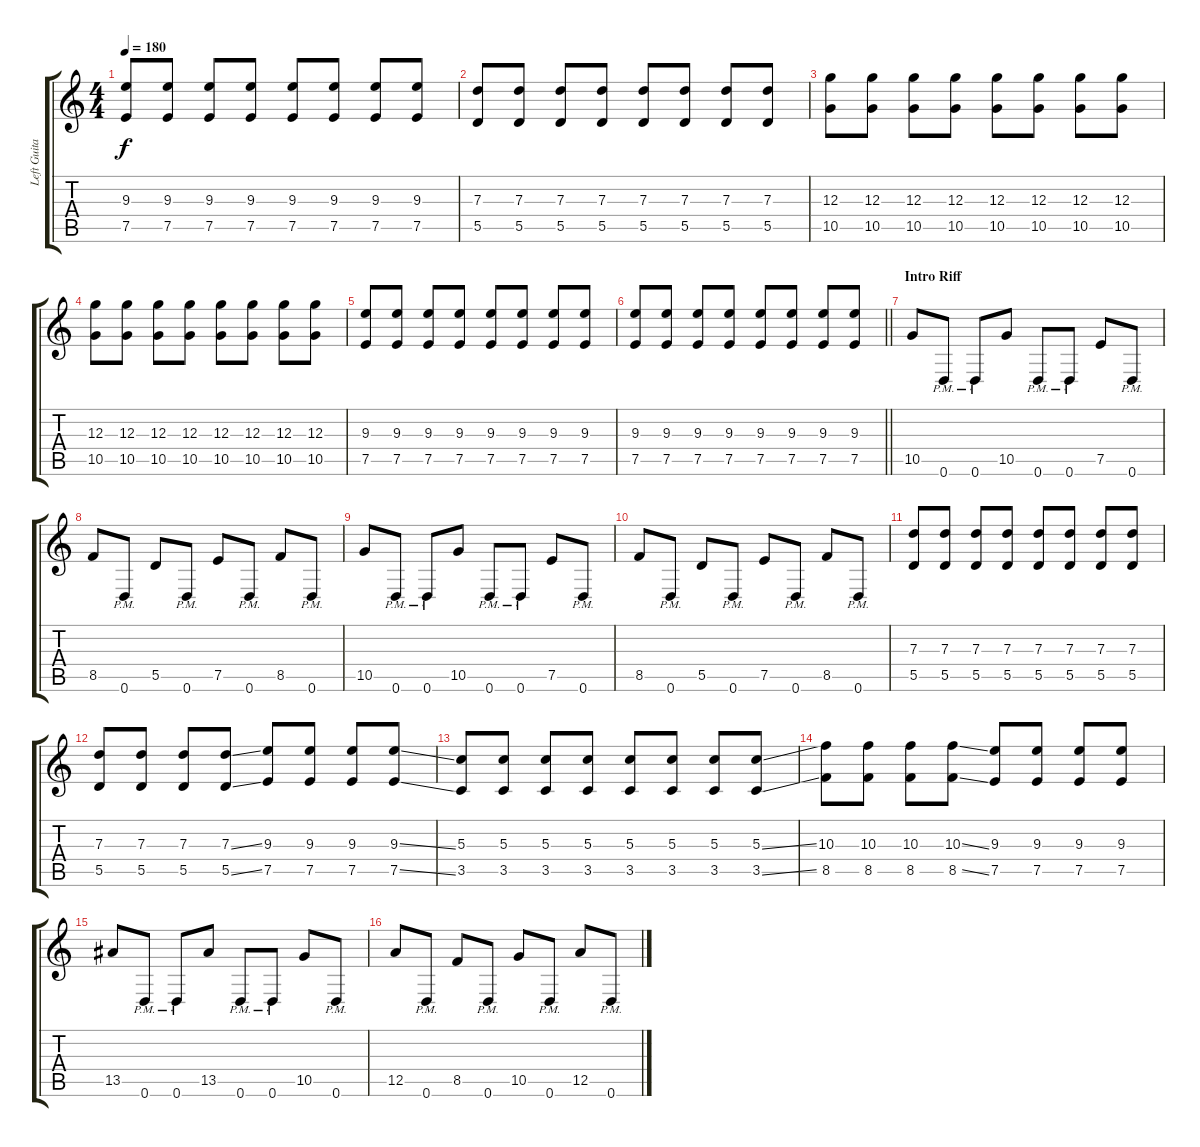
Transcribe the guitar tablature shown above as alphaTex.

\track ("Left Guitar" "Left Guita") {instrument overdrivenguitar}
\staff {score tabs}
\tuning (E4 B3 G3 D3 A2 D2) {hide}
\ts (4 4)
\tempo 180
\clef g2
\ks c
(9.3 7.5).8{dy f} (9.3 7.5).8 (9.3 7.5).8 (9.3 7.5).8 (9.3 7.5).8 (9.3 7.5).8 (9.3 7.5).8 (9.3 7.5).8 |
(7.3 5.5).8 (7.3 5.5).8 (7.3 5.5).8 (7.3 5.5).8 (7.3 5.5).8 (7.3 5.5).8 (7.3 5.5).8 (7.3 5.5).8 |
(12.3 10.5).8 (12.3 10.5).8 (12.3 10.5).8 (12.3 10.5).8 (12.3 10.5).8 (12.3 10.5).8 (12.3 10.5).8 (12.3 10.5).8 |
(12.3 10.5).8 (12.3 10.5).8 (12.3 10.5).8 (12.3 10.5).8 (12.3 10.5).8 (12.3 10.5).8 (12.3 10.5).8 (12.3 10.5).8 |
(9.3 7.5).8 (9.3 7.5).8 (9.3 7.5).8 (9.3 7.5).8 (9.3 7.5).8 (9.3 7.5).8 (9.3 7.5).8 (9.3 7.5).8 |
\barLineRight lightlight
(9.3 7.5).8 (9.3 7.5).8 (9.3 7.5).8 (9.3 7.5).8 (9.3 7.5).8 (9.3 7.5).8 (9.3 7.5).8 (9.3 7.5).8 |
\section ("" "Intro Riff")
10.5.8 0.6{pm}.8 0.6{pm}.8 10.5.8 0.6{pm}.8 0.6{pm}.8 7.5.8 0.6{pm}.8 |
8.5.8 0.6{pm}.8 5.5.8 0.6{pm}.8 7.5.8 0.6{pm}.8 8.5.8 0.6{pm}.8 |
10.5.8 0.6{pm}.8 0.6{pm}.8 10.5.8 0.6{pm}.8 0.6{pm}.8 7.5.8 0.6{pm}.8 |
8.5.8 0.6{pm}.8 5.5.8 0.6{pm}.8 7.5.8 0.6{pm}.8 8.5.8 0.6{pm}.8 |
(7.3 5.5).8 (7.3 5.5).8 (7.3 5.5).8 (7.3 5.5).8 (7.3 5.5).8 (7.3 5.5).8 (7.3 5.5).8 (7.3 5.5).8 |
(7.3 5.5).8 (7.3 5.5).8 (7.3 5.5).8 (7.3{ss} 5.5{ss}).8 (9.3 7.5).8 (9.3 7.5).8 (9.3 7.5).8 (9.3{ss} 7.5{ss}).8 |
(5.3 3.5).8 (5.3 3.5).8 (5.3 3.5).8 (5.3 3.5).8 (5.3 3.5).8 (5.3 3.5).8 (5.3 3.5).8 (5.3{ss} 3.5{ss}).8 |
(10.3 8.5).8 (10.3 8.5).8 (10.3 8.5).8 (10.3{ss} 8.5{ss}).8 (9.3 7.5).8 (9.3 7.5).8 (9.3 7.5).8 (9.3 7.5).8 |
13.5.8 0.6{pm}.8 0.6{pm}.8 13.5.8 0.6{pm}.8 0.6{pm}.8 10.5.8 0.6{pm}.8 |
12.5.8 0.6{pm}.8 8.5.8 0.6{pm}.8 10.5.8 0.6{pm}.8 12.5.8 0.6{pm}.8
